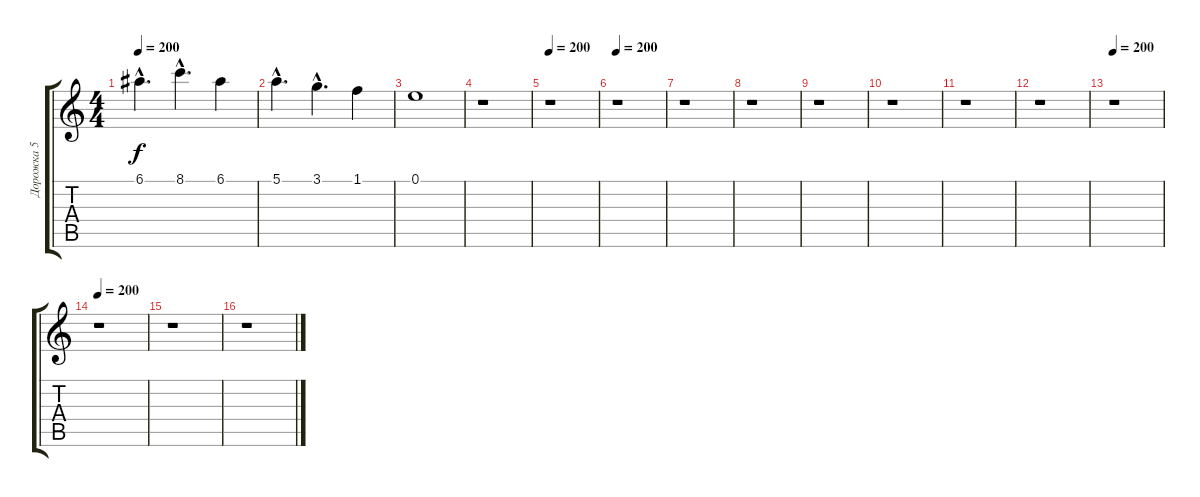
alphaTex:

\track ("Дорожка 5" "Дорожка 5") {instrument overdrivenguitar}
\staff {score tabs}
\tuning (E4 B3 G3 D3 A2 E2) {hide}
\ts (4 4)
\tempo 200
\clef g2
\ks c
6.1{hac}.4{d dy f} 8.1{hac}.4{d} 6.1.4 |
5.1{hac}.4{d} 3.1{hac}.4{d} 1.1.4 |
0.1.1 |
r.1 |
\tempo 200
r.1 |
\tempo 200
r.1 |
r.1 |
r.1 |
r.1 |
r.1 |
r.1 |
r.1 |
\tempo 200
r.1 |
\tempo 200
r.1 |
r.1 |
r.1
